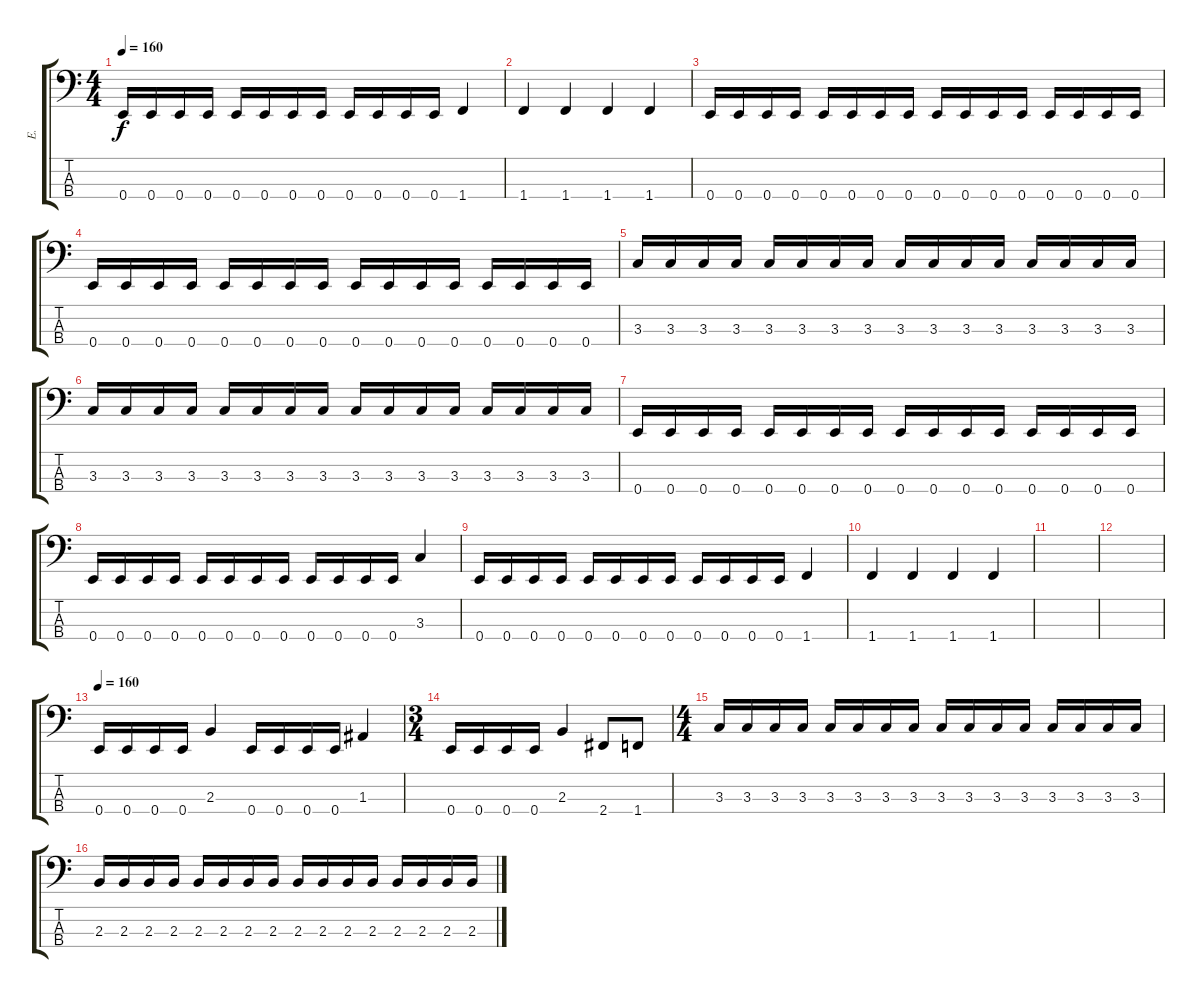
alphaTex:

\track ("E." "E.") {instrument electricbassfinger}
\staff {score tabs}
\tuning (G2 D2 A1 E1) {hide}
\ts (4 4)
\tempo 160
\clef f4
\ks c
0.4.16{dy f} 0.4.16 0.4.16 0.4.16 0.4.16 0.4.16 0.4.16 0.4.16 0.4.16 0.4.16 0.4.16 0.4.16 1.4.4 |
1.4.4 1.4.4 1.4.4 1.4.4 |
0.4.16 0.4.16 0.4.16 0.4.16 0.4.16 0.4.16 0.4.16 0.4.16 0.4.16 0.4.16 0.4.16 0.4.16 0.4.16 0.4.16 0.4.16 0.4.16 |
0.4.16 0.4.16 0.4.16 0.4.16 0.4.16 0.4.16 0.4.16 0.4.16 0.4.16 0.4.16 0.4.16 0.4.16 0.4.16 0.4.16 0.4.16 0.4.16 |
3.3.16 3.3.16 3.3.16 3.3.16 3.3.16 3.3.16 3.3.16 3.3.16 3.3.16 3.3.16 3.3.16 3.3.16 3.3.16 3.3.16 3.3.16 3.3.16 |
3.3.16 3.3.16 3.3.16 3.3.16 3.3.16 3.3.16 3.3.16 3.3.16 3.3.16 3.3.16 3.3.16 3.3.16 3.3.16 3.3.16 3.3.16 3.3.16 |
0.4.16 0.4.16 0.4.16 0.4.16 0.4.16 0.4.16 0.4.16 0.4.16 0.4.16 0.4.16 0.4.16 0.4.16 0.4.16 0.4.16 0.4.16 0.4.16 |
0.4.16 0.4.16 0.4.16 0.4.16 0.4.16 0.4.16 0.4.16 0.4.16 0.4.16 0.4.16 0.4.16 0.4.16 3.3.4 |
0.4.16 0.4.16 0.4.16 0.4.16 0.4.16 0.4.16 0.4.16 0.4.16 0.4.16 0.4.16 0.4.16 0.4.16 1.4.4 |
1.4.4 1.4.4 1.4.4 1.4.4 |
|
|
\tempo 160
0.4.16 0.4.16 0.4.16 0.4.16 2.3.4 0.4.16 0.4.16 0.4.16 0.4.16 1.3.4 |
\ts (3 4)
0.4.16 0.4.16 0.4.16 0.4.16 2.3.4 2.4.8 1.4.8 |
\ts (4 4)
3.3.16 3.3.16 3.3.16 3.3.16 3.3.16 3.3.16 3.3.16 3.3.16 3.3.16 3.3.16 3.3.16 3.3.16 3.3.16 3.3.16 3.3.16 3.3.16 |
2.3.16 2.3.16 2.3.16 2.3.16 2.3.16 2.3.16 2.3.16 2.3.16 2.3.16 2.3.16 2.3.16 2.3.16 2.3.16 2.3.16 2.3.16 2.3.16
